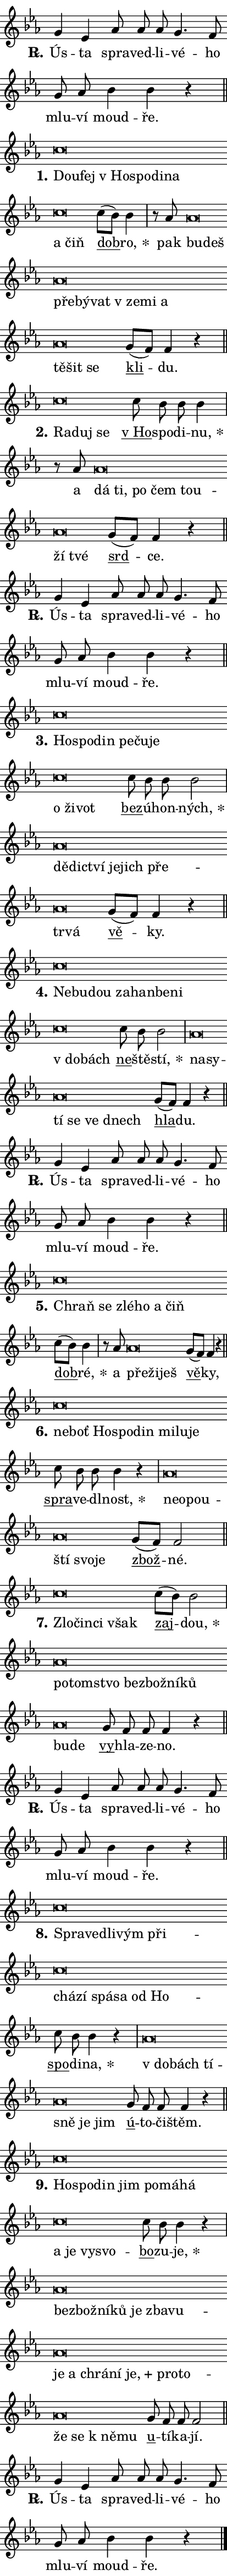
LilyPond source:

\version "2.22.1"
\header { tagline = "" }
\paper {
  indent = 0\cm
  top-margin = 0\cm
  right-margin = 0\cm
  bottom-margin = 0\cm
  left-margin = 0\cm
  paper-width = 7\cm
  page-breaking = #ly:one-page-breaking
  system-system-spacing.basic-distance = #11
  score-system-spacing.basic-distance = #11
  ragged-last = ##f
}


%% Author: Thomas Morley
%% https://lists.gnu.org/archive/html/lilypond-user/2020-05/msg00002.html
#(define (line-position grob)
"Returns position of @var[grob} in current system:
   @code{'start}, if at first time-step
   @code{'end}, if at last time-step
   @code{'middle} otherwise
"
  (let* ((col (ly:item-get-column grob))
         (ln (ly:grob-object col 'left-neighbor))
         (rn (ly:grob-object col 'right-neighbor))
         (col-to-check-left (if (ly:grob? ln) ln col))
         (col-to-check-right (if (ly:grob? rn) rn col))
         (break-dir-left
           (and
             (ly:grob-property col-to-check-left 'non-musical #f)
             (ly:item-break-dir col-to-check-left)))
         (break-dir-right
           (and
             (ly:grob-property col-to-check-right 'non-musical #f)
             (ly:item-break-dir col-to-check-right))))
        (cond ((eqv? 1 break-dir-left) 'start)
              ((eqv? -1 break-dir-right) 'end)
              (else 'middle))))

#(define (tranparent-at-line-position vctor)
  (lambda (grob)
  "Relying on @code{line-position} select the relevant enry from @var{vctor}.
Used to determine transparency,"
    (case (line-position grob)
      ((end) (not (vector-ref vctor 0)))
      ((middle) (not (vector-ref vctor 1)))
      ((start) (not (vector-ref vctor 2))))))

noteHeadBreakVisibility =
#(define-music-function (break-visibility)(vector?)
"Makes @code{NoteHead}s transparent relying on @var{break-visibility}"
#{
  \override NoteHead.transparent =
    #(tranparent-at-line-position break-visibility)
#})

#(define delete-ledgers-for-transparent-note-heads
  (lambda (grob)
    "Reads whether a @code{NoteHead} is transparent.
If so this @code{NoteHead} is removed from @code{'note-heads} from
@var{grob}, which is supposed to be @code{LedgerLineSpanner}.
As a result ledgers are not printed for this @code{NoteHead}"
    (let* ((nhds-array (ly:grob-object grob 'note-heads))
           (nhds-list
             (if (ly:grob-array? nhds-array)
                 (ly:grob-array->list nhds-array)
                 '()))
           ;; Relies on the transparent-property being done before
           ;; Staff.LedgerLineSpanner.after-line-breaking is executed.
           ;; This is fragile ...
           (to-keep
             (remove
               (lambda (nhd)
                 (ly:grob-property nhd 'transparent #f))
               nhds-list)))
      ;; TODO find a better method to iterate over grob-arrays, similiar
      ;; to filter/remove etc for lists
      ;; For now rebuilt from scratch
      (set! (ly:grob-object grob 'note-heads)  '())
      (for-each
        (lambda (nhd)
          (ly:pointer-group-interface::add-grob grob 'note-heads nhd))
        to-keep))))

hideNotes = {
  \noteHeadBreakVisibility #begin-of-line-visible
}
unHideNotes = {
  \noteHeadBreakVisibility #all-visible
}

% work-around for resetting accidentals
% https://lilypond.org/doc/v2.23/Documentation/notation/displaying-rhythms#unmetered-music
cadenzaMeasure = {
  \cadenzaOff
  \partial 1024 s1024
  \cadenzaOn
}

#(define-markup-command (accent layout props text) (markup?)
  "Underline accented syllable"
  (interpret-markup layout props
    #{\markup \override #'(offset . 4.3) \underline { #text }#}))

responsum = \markup \concat {
  "R" \hspace #-1.05 \path #0.1 #'((moveto 0 0.07) (lineto 0.9 0.8)) \hspace #0.05 "."
}

\layout {
    \context {
        \Staff
        \remove "Time_signature_engraver"
        \override LedgerLineSpanner.after-line-breaking = #delete-ledgers-for-transparent-note-heads
    }
    \context {
        \Voice {
            \override NoteHead.output-attributes = #'((class . "notehead"))
            \override Hairpin.height = #0.55
        }
    }
    \context {
        \Lyrics {
            \override StanzaNumber.output-attributes = #'((class . "stanzanumber"))
            \override LyricSpace.minimum-distance = #0.9
            \override LyricText.font-name = #"TeX Gyre Schola"
            \override LyricText.font-size = 1
            \override StanzaNumber.font-name = #"TeX Gyre Schola Bold"
            \override StanzaNumber.font-size = 1
        }
    }
}

% magnetic-lyrics.ily
%
%   written by
%     Jean Abou Samra <jean@abou-samra.fr>
%     Werner Lemberg <wl@gnu.org>
%
%   adapted by
%     Jiri Hon <jiri.hon@gmail.com>
%
% Version 2022-Apr-15

% https://www.mail-archive.com/lilypond-user@gnu.org/msg149350.html

#(define (Left_hyphen_pointer_engraver context)
   "Collect syllable-hyphen-syllable occurrences in lyrics and store
them in properties.  This engraver only looks to the left.  For
example, if the lyrics input is @code{foo -- bar}, it does the
following.

@itemize @bullet
@item
Set the @code{text} property of the @code{LyricHyphen} grob between
@q{foo} and @q{bar} to @code{foo}.

@item
Set the @code{left-hyphen} property of the @code{LyricText} grob with
text @q{foo} to the @code{LyricHyphen} grob between @q{foo} and
@q{bar}.
@end itemize

Use this auxiliary engraver in combination with the
@code{lyric-@/text::@/apply-@/magnetic-@/offset!} hook."
   (let ((hyphen #f)
         (text #f))
     (make-engraver
      (acknowledgers
       ((lyric-syllable-interface engraver grob source-engraver)
        (set! text grob)))
      (end-acknowledgers
       ((lyric-hyphen-interface engraver grob source-engraver)
        ;(when (not (grob::has-interface grob 'lyric-space-interface))
          (set! hyphen grob)));)
      ((stop-translation-timestep engraver)
       (when (and text hyphen)
         (ly:grob-set-object! text 'left-hyphen hyphen))
       (set! text #f)
       (set! hyphen #f)))))

#(define (lyric-text::apply-magnetic-offset! grob)
   "If the space between two syllables is less than the value in
property @code{LyricText@/.details@/.squash-threshold}, move the right
syllable to the left so that it gets concatenated with the left
syllable.

Use this function as a hook for
@code{LyricText@/.after-@/line-@/breaking} if the
@code{Left_@/hyphen_@/pointer_@/engraver} is active."
   (let ((hyphen (ly:grob-object grob 'left-hyphen #f)))
     (when hyphen
       (let ((left-text (ly:spanner-bound hyphen LEFT)))
         (when (grob::has-interface left-text 'lyric-syllable-interface)
           (let* ((common (ly:grob-common-refpoint grob left-text X))
                  (this-x-ext (ly:grob-extent grob common X))
                  (left-x-ext
                   (begin
                     ;; Trigger magnetism for left-text.
                     (ly:grob-property left-text 'after-line-breaking)
                     (ly:grob-extent left-text common X)))
                  ;; `delta` is the gap width between two syllables.
                  (delta (- (interval-start this-x-ext)
                            (interval-end left-x-ext)))
                  (details (ly:grob-property grob 'details))
                  (threshold (assoc-get 'squash-threshold details 0.2)))
             (when (< delta threshold)
               (let* (;; We have to manipulate the input text so that
                      ;; ligatures crossing syllable boundaries are not
                      ;; disabled.  For languages based on the Latin
                      ;; script this is essentially a beautification.
                      ;; However, for non-Western scripts it can be a
                      ;; necessity.
                      (lt (ly:grob-property left-text 'text))
                      (rt (ly:grob-property grob 'text))
                      (is-space (grob::has-interface hyphen 'lyric-space-interface))
                      (space (if is-space " " ""))
                      (space-markup (grob-interpret-markup grob " "))
                      (space-size (interval-length (ly:stencil-extent space-markup X)))
                      (extra-delta (if is-space space-size 0))
                      ;; Append new syllable.
                      (ltrt-space (if (and (string? lt) (string? rt))
                                (string-append lt space rt)
                                (make-concat-markup (list lt space rt))))
                      ;; Right-align `ltrt` to the right side.
                      (ltrt-space-markup (grob-interpret-markup
                               grob
                               (make-translate-markup
                                (cons (interval-length this-x-ext) 0)
                                (make-right-align-markup ltrt-space)))))
                 (begin
                   ;; Don't print `left-text`.
                   (ly:grob-set-property! left-text 'stencil #f)
                   ;; Set text and stencil (which holds all collected
                   ;; syllables so far) and shift it to the left.
                   (ly:grob-set-property! grob 'text ltrt-space)
                   (ly:grob-set-property! grob 'stencil ltrt-space-markup)
                   (ly:grob-translate-axis! grob (- (- delta extra-delta)) X))))))))))


#(define (lyric-hyphen::displace-bounds-first grob)
   ;; Make very sure this callback isn't triggered too early.
   (let ((left (ly:spanner-bound grob LEFT))
         (right (ly:spanner-bound grob RIGHT)))
     (ly:grob-property left 'after-line-breaking)
     (ly:grob-property right 'after-line-breaking)
     (ly:lyric-hyphen::print grob)))

squashThreshold = #0.4

\layout {
  \context {
    \Lyrics
    \consists #Left_hyphen_pointer_engraver
    \override LyricText.after-line-breaking =
      #lyric-text::apply-magnetic-offset!
    \override LyricHyphen.stencil = #lyric-hyphen::displace-bounds-first
    \override LyricText.details.squash-threshold = \squashThreshold
    \override LyricHyphen.minimum-distance = 0
    \override LyricHyphen.minimum-length = \squashThreshold
  }
}

squash = \override LyricText.details.squash-threshold = 9999
unSquash = \override LyricText.details.squash-threshold = \squashThreshold

left = \override LyricText.self-alignment-X = #LEFT
unLeft = \revert LyricText.self-alignment-X

starOffset = #(lambda (grob) 
                (let ((x_offset (ly:self-alignment-interface::aligned-on-x-parent grob)))
                  (if (= x_offset 0) 0 (+ x_offset 1.2))))

star = #(define-music-function (syllable)(string?)
"Append star separator at the end of a syllable"
#{
  \once \override LyricText.X-offset = #starOffset
  \lyricmode { \markup {
    #syllable
    \override #'((font-name . "TeX Gyre Schola Bold")) \hspace #0.2 \lower #0.65 \larger "*"
  } }
#})

starAccent = #(define-music-function (syllable)(string?)
"Append star separator at the end of a syllable and make accent"
#{
  \once \override LyricText.X-offset = #starOffset
  \lyricmode { \markup {
    \accent #syllable
    \override #'((font-name . "TeX Gyre Schola Bold")) \hspace #0.2 \lower #0.65 \larger "*"
  } }
#})

breath = #(define-music-function (syllable)(string?)
"Append breathing indicator at the end of a syllable"
#{
  \lyricmode { \markup { #syllable "+" } }
#})

optionalBreath = #(define-music-function (syllable)(string?)
"Append optional breathing indicator at the end of a syllable"
#{
  \lyricmode { \markup { #syllable "(+)" } }
#})


\score {
    <<
        \new Voice = "melody" { \cadenzaOn \key es \major \relative { g'4 es as8 as as \bar "" g4. f8 \bar "" g as bes4 bes r \cadenzaMeasure \bar "||" \break }
\relative { c''\breve*1/16 \hideNotes \breve*1/16 \bar "" \breve*1/16 \bar "" \breve*1/16 \bar "" \breve*1/16 \bar "" \breve*1/16 \bar "" \breve*1/16 \breve*1/16 \bar "" \unHideNotes \bar "" c8[( bes)] bes4 \cadenzaMeasure \bar "|" r8 as8 as\breve*1/16 \hideNotes \breve*1/16 \bar "" \breve*1/16 \bar "" \breve*1/16 \bar "" \breve*1/16 \bar "" \breve*1/16 \bar "" \breve*1/16 \bar "" \breve*1/16 \bar "" \breve*1/16 \bar "" \breve*1/16 \breve*1/16 \bar "" \unHideNotes \bar "" g8[( f)] f4 r \cadenzaMeasure \bar "||" \break }
\relative { c''\breve*1/16 \hideNotes \breve*1/16 \breve*1/16 \bar "" \unHideNotes \bar "" c8 bes bes bes4 \cadenzaMeasure \bar "|" r8 as8 as\breve*1/16 \hideNotes \breve*1/16 \bar "" \breve*1/16 \bar "" \breve*1/16 \bar "" \breve*1/16 \bar "" \breve*1/16 \breve*1/16 \bar "" \unHideNotes \bar "" g8[( f)] f4 r \cadenzaMeasure \bar "||" \break }
\relative { g'4 es as8 as as \bar "" g4. f8 \bar "" g as bes4 bes r \cadenzaMeasure \bar "||" \break }
\relative { c''\breve*1/16 \hideNotes \breve*1/16 \bar "" \breve*1/16 \bar "" \breve*1/16 \bar "" \breve*1/16 \bar "" \breve*1/16 \bar "" \breve*1/16 \bar "" \breve*1/16 \breve*1/16 \bar "" \unHideNotes \bar "" c8 bes bes bes2 \cadenzaMeasure \bar "|" as\breve*1/16 \hideNotes \breve*1/16 \bar "" \breve*1/16 \bar "" \breve*1/16 \bar "" \breve*1/16 \bar "" \breve*1/16 \bar "" \breve*1/16 \breve*1/16 \bar "" \unHideNotes \bar "" g8[( f)] f4 r \cadenzaMeasure \bar "||" \break }
\relative { c''\breve*1/16 \hideNotes \breve*1/16 \bar "" \breve*1/16 \bar "" \breve*1/16 \bar "" \breve*1/16 \bar "" \breve*1/16 \bar "" \breve*1/16 \bar "" \breve*1/16 \breve*1/16 \bar "" \unHideNotes \bar "" c8 bes bes2 \cadenzaMeasure \bar "|" as\breve*1/16 \hideNotes \breve*1/16 \bar "" \breve*1/16 \bar "" \breve*1/16 \bar "" \breve*1/16 \breve*1/16 \bar "" \unHideNotes \bar "" g8[( f)] f4 r \cadenzaMeasure \bar "||" \break }
\relative { g'4 es as8 as as \bar "" g4. f8 \bar "" g as bes4 bes r \cadenzaMeasure \bar "||" \break }
\relative { c''\breve*1/16 \hideNotes \breve*1/16 \bar "" \breve*1/16 \bar "" \breve*1/16 \bar "" \breve*1/16 \breve*1/16 \bar "" \unHideNotes \bar "" c8[( bes)] bes4 \cadenzaMeasure \bar "|" r8 as8 as\breve*1/16 \hideNotes \breve*1/16 \breve*1/16 \bar "" \unHideNotes \bar "" g8[( f)] f4 r \cadenzaMeasure \bar "||" \break }
\relative { c''\breve*1/16 \hideNotes \breve*1/16 \bar "" \breve*1/16 \bar "" \breve*1/16 \bar "" \breve*1/16 \bar "" \breve*1/16 \bar "" \breve*1/16 \breve*1/16 \bar "" \unHideNotes \bar "" c8 bes bes bes4 r \cadenzaMeasure \bar "|" as\breve*1/16 \hideNotes \breve*1/16 \bar "" \breve*1/16 \bar "" \breve*1/16 \bar "" \breve*1/16 \breve*1/16 \bar "" \unHideNotes \bar "" g8[( f)] f2 \cadenzaMeasure \bar "||" \break }
\relative { c''\breve*1/16 \hideNotes \breve*1/16 \bar "" \breve*1/16 \breve*1/16 \bar "" \unHideNotes \bar "" c8[( bes)] bes2 \cadenzaMeasure \bar "|" as\breve*1/16 \hideNotes \breve*1/16 \bar "" \breve*1/16 \bar "" \breve*1/16 \bar "" \breve*1/16 \bar "" \breve*1/16 \bar "" \breve*1/16 \bar "" \breve*1/16 \breve*1/16 \bar "" \unHideNotes \bar "" g8 f f f4 r \cadenzaMeasure \bar "||" \break }
\relative { g'4 es as8 as as \bar "" g4. f8 \bar "" g as bes4 bes r \cadenzaMeasure \bar "||" \break }
\relative { c''\breve*1/16 \hideNotes \breve*1/16 \bar "" \breve*1/16 \bar "" \breve*1/16 \bar "" \breve*1/16 \bar "" \breve*1/16 \bar "" \breve*1/16 \bar "" \breve*1/16 \bar "" \breve*1/16 \bar "" \breve*1/16 \breve*1/16 \bar "" \unHideNotes \bar "" c8 bes bes4 r \cadenzaMeasure \bar "|" as\breve*1/16 \hideNotes \breve*1/16 \bar "" \breve*1/16 \bar "" \breve*1/16 \bar "" \breve*1/16 \breve*1/16 \bar "" \unHideNotes \bar "" g8 f f f4 r \cadenzaMeasure \bar "||" \break }
\relative { c''\breve*1/16 \hideNotes \breve*1/16 \bar "" \breve*1/16 \bar "" \breve*1/16 \bar "" \breve*1/16 \bar "" \breve*1/16 \bar "" \breve*1/16 \bar "" \breve*1/16 \bar "" \breve*1/16 \bar "" \breve*1/16 \breve*1/16 \bar "" \unHideNotes \bar "" c8 bes bes4 r \cadenzaMeasure \bar "|" as\breve*1/16 \hideNotes \breve*1/16 \bar "" \breve*1/16 \bar "" \breve*1/16 \bar "" \breve*1/16 \bar "" \breve*1/16 \bar "" \breve*1/16 \bar "" \breve*1/16 \bar "" \breve*1/16 \bar "" \breve*1/16 \bar "" \breve*1/16 \bar "" \breve*1/16 \bar "" \breve*1/16 \bar "" \breve*1/16 \bar "" \breve*1/16 \bar "" \breve*1/16 \bar "" \breve*1/16 \breve*1/16 \bar "" \unHideNotes \bar "" g8 f f f2 \cadenzaMeasure \bar "||" \break }
\relative { g'4 es as8 as as \bar "" g4. f8 \bar "" g as bes4 bes r \cadenzaMeasure \bar "||" \break } \bar "|." }
        \new Lyrics \lyricsto "melody" { \lyricmode { \set stanza = \responsum
Ús -- ta spra -- ved -- li -- vé -- ho mlu -- ví moud -- ře.
\set stanza = "1."
\left Dou -- \squash fej "v Ho" -- spo -- di -- na a čiň \unLeft \unSquash \markup \accent dob -- \star ro, pak \left bu -- \squash deš pře -- bý -- vat "v ze" -- mi a tě -- šit se \unLeft \unSquash \markup \accent kli -- du.
\set stanza = "2."
\left Ra -- \squash duj se \unLeft \unSquash \markup \accent "v Ho" -- spo -- di -- \star nu, a \left dá \squash ti, po čem tou -- ží tvé \unLeft \unSquash \markup \accent srd -- ce.
\set stanza = \responsum
Ús -- ta spra -- ved -- li -- vé -- ho mlu -- ví moud -- ře.
\set stanza = "3."
\left Ho -- \squash spo -- din pe -- ču -- je o ži -- vot \unLeft \unSquash \markup \accent bez -- ú -- hon -- \star ných, \left dě -- \squash dic -- tví je -- jich pře -- tr -- vá \unLeft \unSquash \markup \accent vě -- ky.
\set stanza = "4."
\left Ne -- \squash bu -- dou za -- han -- be -- ni "v do" -- bách \unLeft \unSquash \markup \accent ne -- ště -- \star stí, \left na -- \squash sy -- tí se ve dnech \unLeft \unSquash \markup \accent hla -- du.
\set stanza = \responsum
Ús -- ta spra -- ved -- li -- vé -- ho mlu -- ví moud -- ře.
\set stanza = "5."
\left Chraň \squash se zlé -- ho a čiň \unLeft \unSquash \markup \accent dob -- \star ré, a \left pře -- \squash ži -- ješ \unLeft \unSquash \markup \accent vě -- ky,
\set stanza = "6."
\left ne -- \squash boť Ho -- spo -- din mi -- lu -- je \unLeft \unSquash \markup \accent spra -- ve -- dl -- \star nost, \left ne -- \squash o -- pou -- ští svo -- je \unLeft \unSquash \markup \accent zbož -- né.
\set stanza = "7."
\left Zlo -- \squash čin -- ci však \unLeft \unSquash \markup \accent zaj -- \star dou, \left po -- \squash tom -- stvo bez -- bož -- ní -- ků bu -- de \unLeft \unSquash \markup \accent vy -- hla -- ze -- no.
\set stanza = \responsum
Ús -- ta spra -- ved -- li -- vé -- ho mlu -- ví moud -- ře.
\set stanza = "8."
\left Spra -- \squash ved -- li -- vým při -- chá -- zí spá -- sa od Ho -- \unLeft \unSquash \markup \accent spo -- di -- \star na, \left "v do" -- \squash bách tí -- sně je jim \unLeft \unSquash \markup \accent ú -- to -- či -- štěm.
\set stanza = "9."
\left Ho -- \squash spo -- din jim po -- má -- há a je vy -- svo -- \unLeft \unSquash \markup \accent bo -- zu -- \star je, \left bez -- \squash bož -- ní -- ků je zba -- vu -- je a chrá -- ní \breath "je," pro -- to -- že se "k ně" -- mu \unLeft \unSquash \markup \accent u -- tí -- ka -- jí.
\set stanza = \responsum
Ús -- ta spra -- ved -- li -- vé -- ho mlu -- ví moud -- ře. } }
    >>
    \layout {}
}
